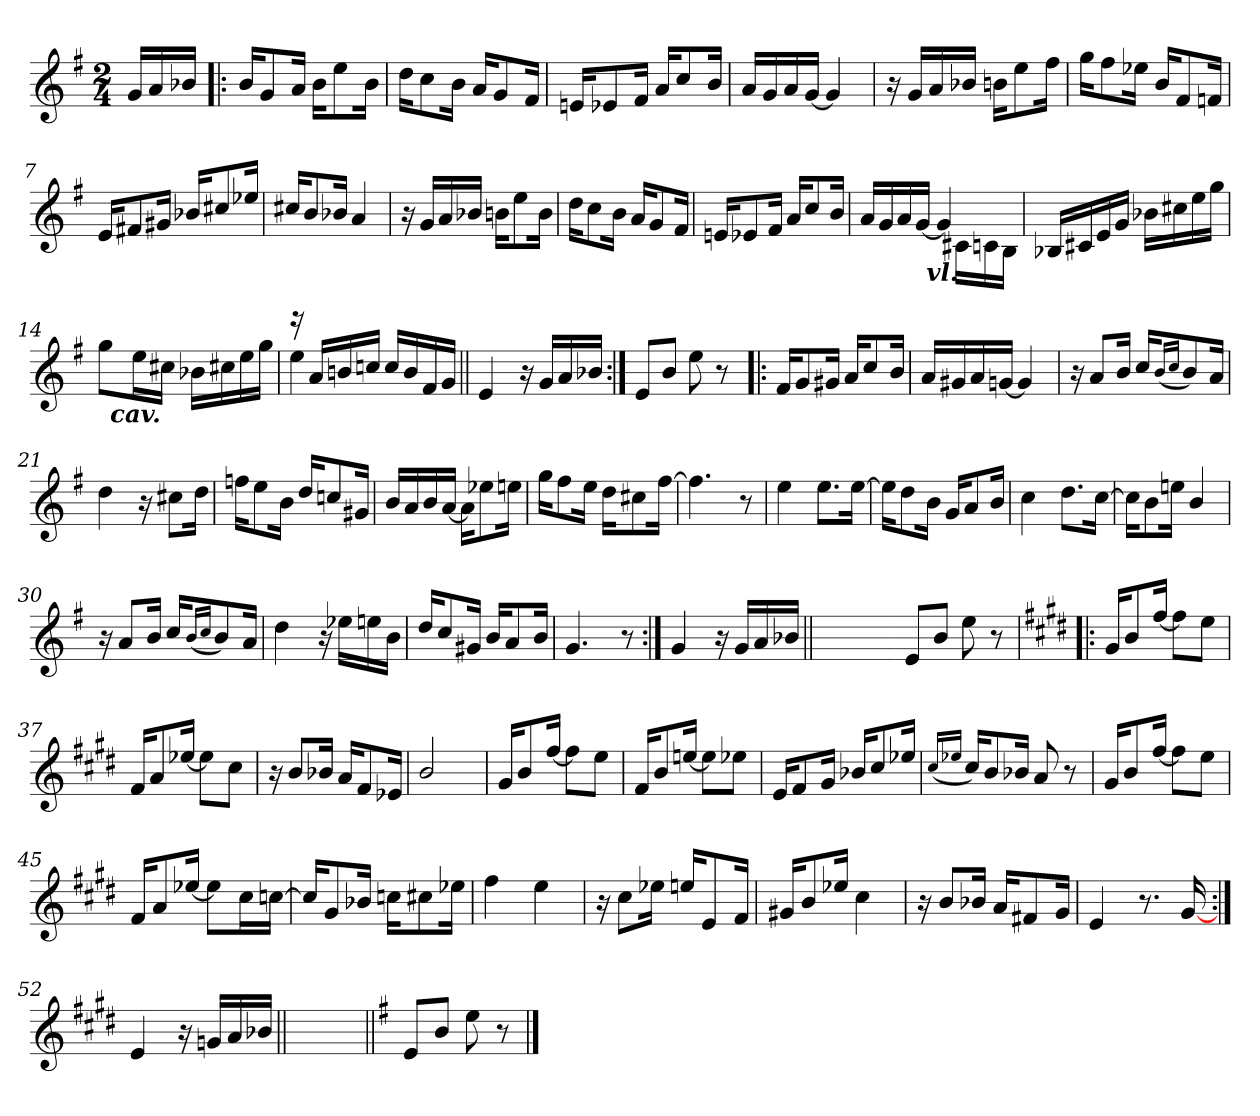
**kern
*part1
*staff1
*clefG2
*k[f#]
*G:
*M2/4
=
16g/LL
16a/
16b-X/JJ
=1!|:
16b/KL
8g/
16a/Jk
16b\KL
8ee\
16b\Jk
=2
16dd\KL
8cc\
16b\Jk
16a/KL
8g/
16f#/Jk
=3
16en/KL
8e-X/
16f#/Jk
16a/KL
8cc/
16b/Jk
=4
16a/LL
16g/
16a/
[16g/JJ
4g/]
!!LO:LB:g=z
=5
16r
16g/LL
16a/
16b-X/JJ
16bn\KL
8ee\
16ff#\Jk
=6
16gg\KL
8ff#\
16ee-X\Jk
16b/KL
8f#/
16fn/Jk
=7
16e/KL
8f#X/
16g#X/Jk
16b-X/KL
8cc#X/
16ee-X/Jk
=8
16cc#X/KL
8b/
16b-X/Jk
4a/
!!LO:LB:g=z
=9
16r
16g/LL
16a/
16b-X/JJ
16bn\KL
8ee\
16b\Jk
=10
16dd\KL
8cc\
16b\Jk
16a/KL
8g/
16f#/Jk
=11
16en/KL
8e-X/
16f#/Jk
16a/KL
8cc/
16b/Jk
=12
*^
*	*^
16a/LL	4ryy	8..ryy
16g/	.	.
16a/	.	.
[>16g/JJ	.	.
!	!	!LO:TX:b:Bi:t=vl.
.	.	4ryy
4g/]	16ryy	.
.	16c#X!\LL	.
.	16cn!\	.
.	16B!\JJ	.
.	.	32ryy
*v	*v	*v
!!LO:LB:g=z
=13
16B-X!/LL
16c#X!/
16e!/
16g!/JJ
16b-X!\LL
16cc#X!\
16ee!\
16gg!\JJ
=14
*^
8gg!L	32ryy
!	!LO:TX:b:Bi:t=cav.
.	4...ryy
16ee!\L	.
16cc#X!\JJ	.
16b-X!\LL	.
16cc#X!\	.
16ee!\	.
16gg!\JJ	.
=15	=15
16rddd	4ee!\
16a/LL	.
16bn/	.
16ccn/JJ	.
16cc/LL	4ryy
16b/	.
16f#/	.
16g/JJ	.
*v	*v
=16||
4e/
16r
16g/LL
16a/
16b-X/JJ
!!LO:LB:g=z
=17:|!
8e/L
8b/J
8ee\
8r
=18!|:
16f#/KL
8g/
16g#X/Jk
16a/KL
8cc/
16b/Jk
=19
16a/LL
16g#X/
16a/
[16gn/JJ
4g/]
=20
16r
8a/L
16b/Jk
16cc/KL
(<16qb/LL
16qcc/JJ
8b/)
16a/Jk
!!LO:LB:g=z
=21
4dd\
16r
8cc#X\L
16dd\Jk
=22
16ffn\KL
8ee\
16b\Jk
16dd/KL
8ccn/
16g#X/Jk
=23
16b/LL
16a/
16b/
[16a/JJ
16a\KL]
8ee-X\
16een\Jk
=24
16gg\KL
8ff#\
16ee\Jk
16dd\KL
8cc#X\
[16ff#\Jk
!!LO:LB:g=z
=25
4.ff#\]
8r
=26
4ee\
8.ee\L
[16ee\Jk
=27
16ee\KL]
8dd\
16b\Jk
16g/KL
8a/
16b/Jk
=28
4cc\
8.dd\L
[16cc\Jk
!!LO:LB:g=z
=29
16cc\KL]
8b\
16een\Jk
4b/
=30
16r
8a/L
16b/Jk
16cc/KL
(<16qb/LL
16qcc/JJ
8b/)
16a/Jk
=31
4dd\
16r
16ee-X\LL
16een\
16b\JJ
=32
16dd/KL
8cc/
16g#X/Jk
16b/KL
8a/
16b/Jk
!!LO:LB:g=z
=33
4.g/
8r
=34:|!
4g/
16r
16g/LL
16a/
16b-X/JJ
=34X341||
2ryy
!!LO:PB:g=z
=35-
8e/L
8b/J
8ee\
8r
=36!|:
*k[f#c#g#d#]
*E:
16g#/KL
8b/
[16ff#/Jk
8ff#\L]
8ee\J
=37
16f#/KL
8a/
[16ee-X/Jk
8ee-\L]
8cc#\J
=38
16r
8b/L
16b-X/Jk
16a/KL
8f#/
16e-X/Jk
!!LO:LB:g=z
=39
2b/
=40
16g#/KL
8b/
[16ff#/Jk
8ff#\L]
8ee\J
=41
16f#/KL
8b/
[16een/Jk
8ee\L]
8ee-X\J
=42
16e/KL
8f#/
16g#/Jk
16b-X/KL
8cc#/
16ee-X/Jk
!!LO:LB:g=z
=43
(<16qcc#/LL
16qee-X/JJ
16cc#/KL)
8b/
16b-X/Jk
8a/
8r
=44
16g#/KL
8b/
[16ff#/Jk
8ff#\L]
8ee\J
=45
16f#/KL
8a/
[16ee-X/Jk
8ee-\L]
16cc#\L
[16ccn\JJ
=46
16ccn/KL]
8g#/
16b-X/Jk
16ccn\KL
8cc#X\
16ee-X\Jk
!!LO:LB:g=z
=47
4ff#\
4ee\
=48
16r
8cc#\L
16ee-X\Jk
16een/KL
8e/
16f#/Jk
=49
16g#X/KL
8b/
16ee-X/Jk
4cc#\
=50
16r
8b/L
16b-X/Jk
16a/KL
8f#X/
16g#/Jk
!!LO:LB:g=z
=51
4e/
8.r
[16g#/
=52:|!
4e/
16r
16gn/LL
16a/
16b-X/JJ
=52X522||
2ryy
=53||
*k[f#]
*G:
8e/L
8b/J
8ee\
8r
==
*-
